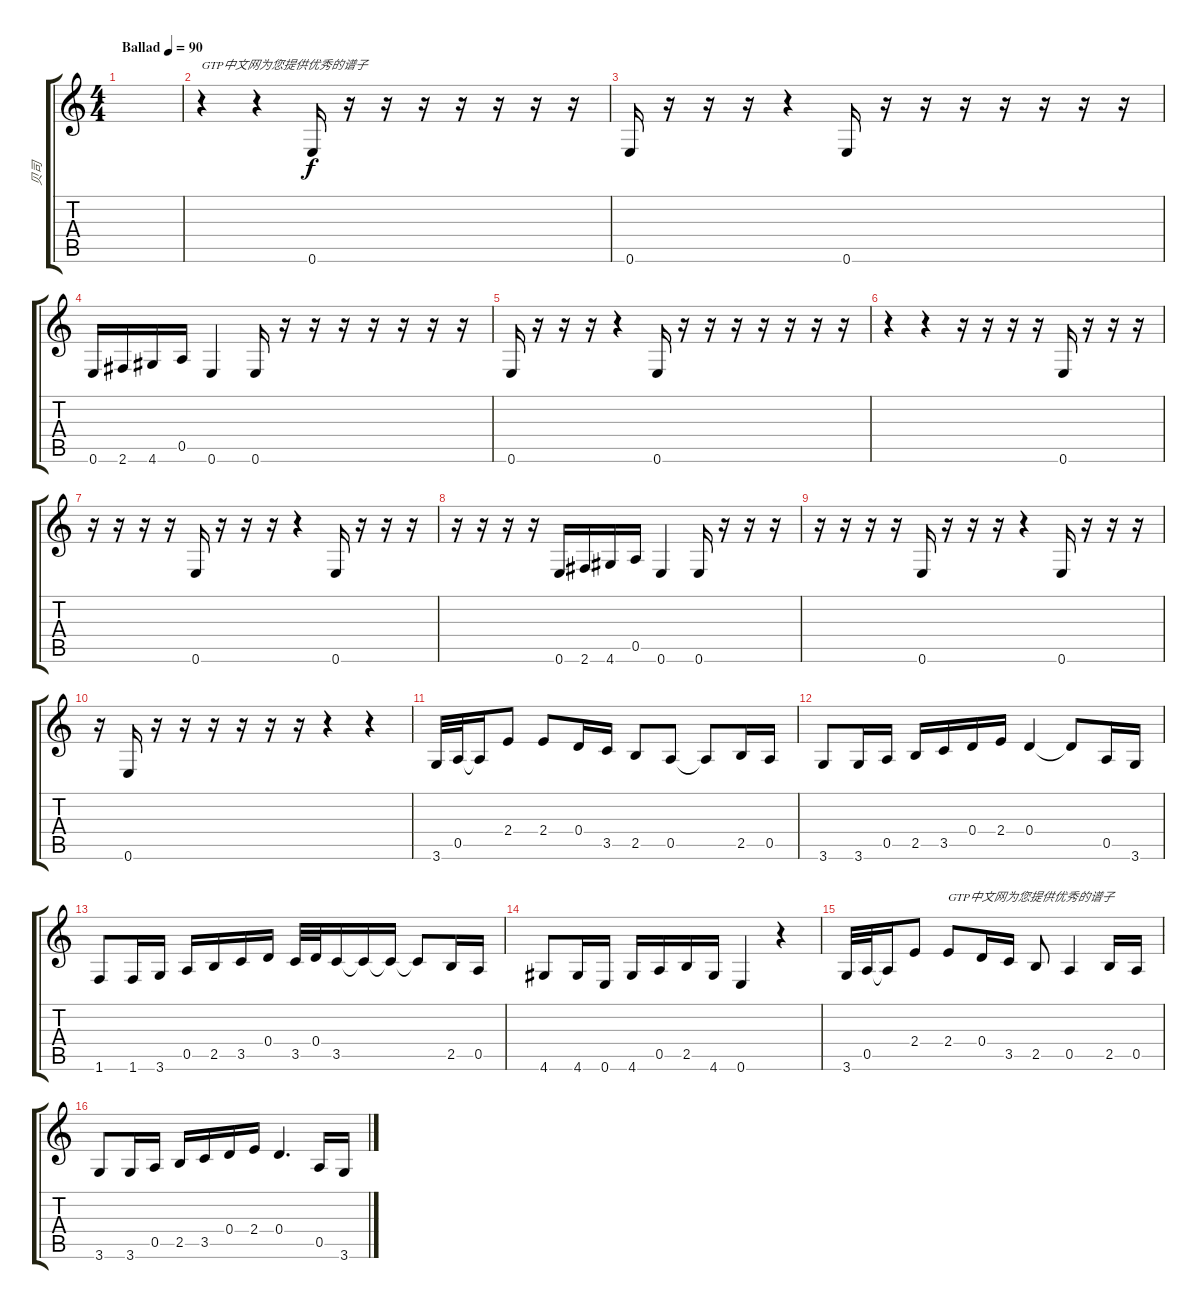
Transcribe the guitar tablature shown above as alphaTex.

\track ("贝司" "贝司") {instrument electricbasspick}
\staff {score tabs}
\tuning (E4 B3 G3 D3 A2 E2) {hide}
\ts (4 4)
\tempo (90 "Ballad")
\clef g2
\ks c
|
r.4{txt "GTP中文网为您提供优秀的谱子"} r.4 0.6.16 r.16 r.16 r.16 r.16 r.16 r.16 r.16 |
0.6.16 r.16 r.16 r.16 r.4 0.6.16 r.16 r.16 r.16 r.16 r.16 r.16 r.16 |
0.6.16 2.6.16 4.6.16 0.5.16 0.6.4 0.6.16 r.16 r.16 r.16 r.16 r.16 r.16 r.16 |
0.6.16 r.16 r.16 r.16 r.4 0.6.16 r.16 r.16 r.16 r.16 r.16 r.16 r.16 |
r.4 r.4 r.16 r.16 r.16 r.16 0.6.16 r.16 r.16 r.16 |
r.16 r.16 r.16 r.16 0.6.16 r.16 r.16 r.16 r.4 0.6.16 r.16 r.16 r.16 |
r.16 r.16 r.16 r.16 0.6.16 2.6.16 4.6.16 0.5.16 0.6.4 0.6.16 r.16 r.16 r.16 |
r.16 r.16 r.16 r.16 0.6.16 r.16 r.16 r.16 r.4 0.6.16 r.16 r.16 r.16 |
r.16 0.6.16 r.16 r.16 r.16 r.16 r.16 r.16 r.4 r.4 |
3.6.32 0.5.32 0.5{t}.16 2.4.8 2.4.8 0.4.16 3.5.16 2.5.8 0.5.8 0.5{t}.8 2.5.16 0.5.16 |
3.6.8 3.6.16 0.5.16 2.5.16 3.5.16 0.4.16 2.4.16 0.4.4 0.4{t}.8 0.5.16 3.6.16 |
1.6.8 1.6.16 3.6.16 0.5.16 2.5.16 3.5.16 0.4.16 3.5.32 0.4.32 3.5.16 3.5{t}.16 3.5{t}.16 3.5{t}.8 2.5.16 0.5.16 |
4.6.8 4.6.16 0.6.16 4.6.16 0.5.16 2.5.16 4.6.16 0.6.4 r.4 |
3.6.32 0.5.32 0.5{t}.16 2.4.8 2.4.8{txt "GTP中文网为您提供优秀的谱子"} 0.4.16 3.5.16 2.5.8 0.5.4 2.5.16 0.5.16 |
3.6.8 3.6.16 0.5.16 2.5.16 3.5.16 0.4.16 2.4.16 0.4.4{d} 0.5.16 3.6.16
